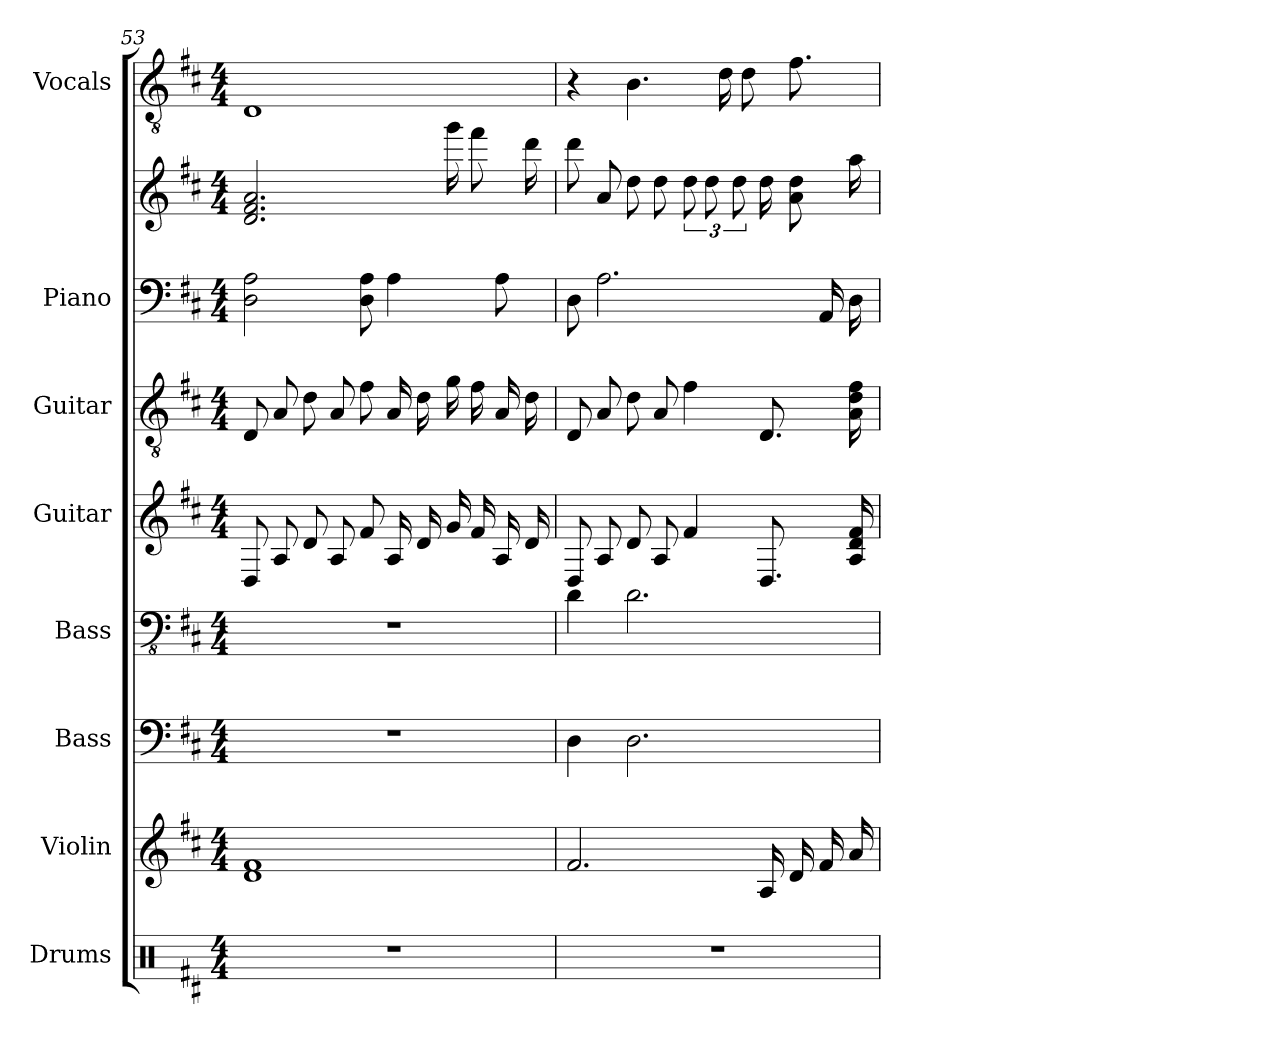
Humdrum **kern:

**kern	**kern	**kern	**kern	**kern	**kern	**kern	**kern	**kern
*part8	*part7	*part6	*part5	*part4	*part3	*part2	*part2	*part1
*staff9	*staff8	*staff7	*staff6	*staff5	*staff4	*staff3	*staff2	*staff1
*I"Drums	*I"Violin	*I"Bass	*I"Bass	*I"Guitar	*I"Guitar	*I"Piano	*	*I"Vocals
*clefX	*clefG2	*	*clefFv4	*	*clefGv2	*clefF4	*clefG2	*clefGv2
*k[f#c#]	*k[f#c#]	*k[f#c#]	*k[f#c#]	*k[f#c#]	*k[f#c#]	*k[f#c#]	*k[f#c#]	*k[f#c#]
*D:	*D:	*D:	*D:	*D:	*D:	*D:	*D:	*D:
*M4/4	*M4/4	*M4/4	*M4/4	*M4/4	*M4/4	*M4/4	*M4/4	*M4/4
=53	=53	=53	=53	=53	=53	=53	=53	=53
1r	1f# 1d	1r	1r	8D	8D	2D 2A	2.d 2.f# 2.a	1D
.	.	.	.	8A	8A	.	.	.
.	.	.	.	8d	8d	.	.	.
.	.	.	.	8A	8A	.	.	.
.	.	.	.	8f#	8f#	8D 8A	.	.
.	.	.	.	16A	16A	4A	.	.
.	.	.	.	16d	16d	.	.	.
.	.	.	.	16g	16g	.	16ggg	.
.	.	.	.	16f#	16f#	.	8fff#	.
.	.	.	.	16A	16A	8A	.	.
.	.	.	.	16d	16d	.	16ddd	.
=54	=54	=54	=54	=54	=54	=54	=54	=54
1r	2.f#	4D	4D	8D	8D	8D	8ddd	4r
.	.	.	.	8A	8A	2.A	8a	.
.	.	2.D	2.D	8d	8d	.	8dd	4.B
.	.	.	.	8A	8A	.	8dd	.
.	.	.	.	4f#	4f#	.	12dd	.
.	.	.	.	.	.	.	12dd	.
.	.	.	.	.	.	.	.	16d
.	.	.	.	.	.	.	12dd	.
.	.	.	.	.	.	.	.	8d
.	16A	.	.	8.D	8.D	.	16dd	.
.	16d	.	.	.	.	.	8dd 8a	8.f#
.	16f#	.	.	.	.	16AA	.	.
.	16a	.	.	16A 16f# 16d	16A 16f# 16d	16D	16aa	.
=	=	=	=	=	=	=	=	=
*-	*-	*-	*-	*-	*-	*-	*-	*-
